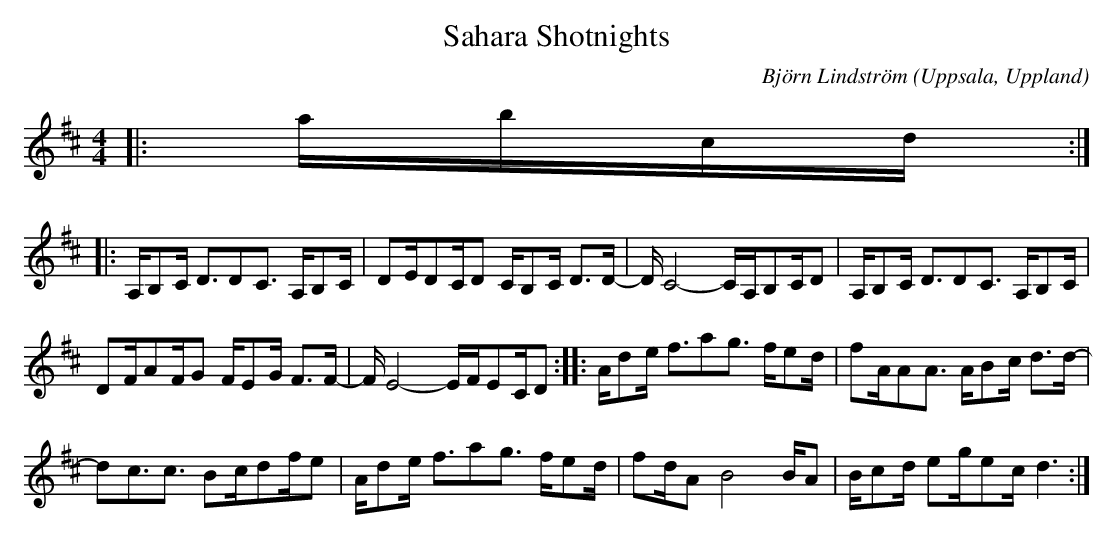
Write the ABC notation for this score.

X:1
T:Sahara Shotnights
C: Björn Lindström
O:Uppsala, Uppland
M:4/4
L:1/16
K:D
|: abcd :|
|: A,B,2C D3D2C3 A,B,2C | D2ED2CD2 CB,2C D2>D2- | D C8- CA,B,2CD2 |$ A,B,2C D3D2C3 A,B,2C | %4
 D2FA2FG2 FE2G F2>F2- | F E8- EFE2CD2 :: Ad2e f3a2g3 fe2d |$ f2AA2A3 AB2c d2>d2- | %8
 d2c3c3 B2cd2fe2 | Ad2e f3a2g3 fe2d | f2dA2 B8 BA2 |$ Bc2d e2ge2c d6 :| %12
